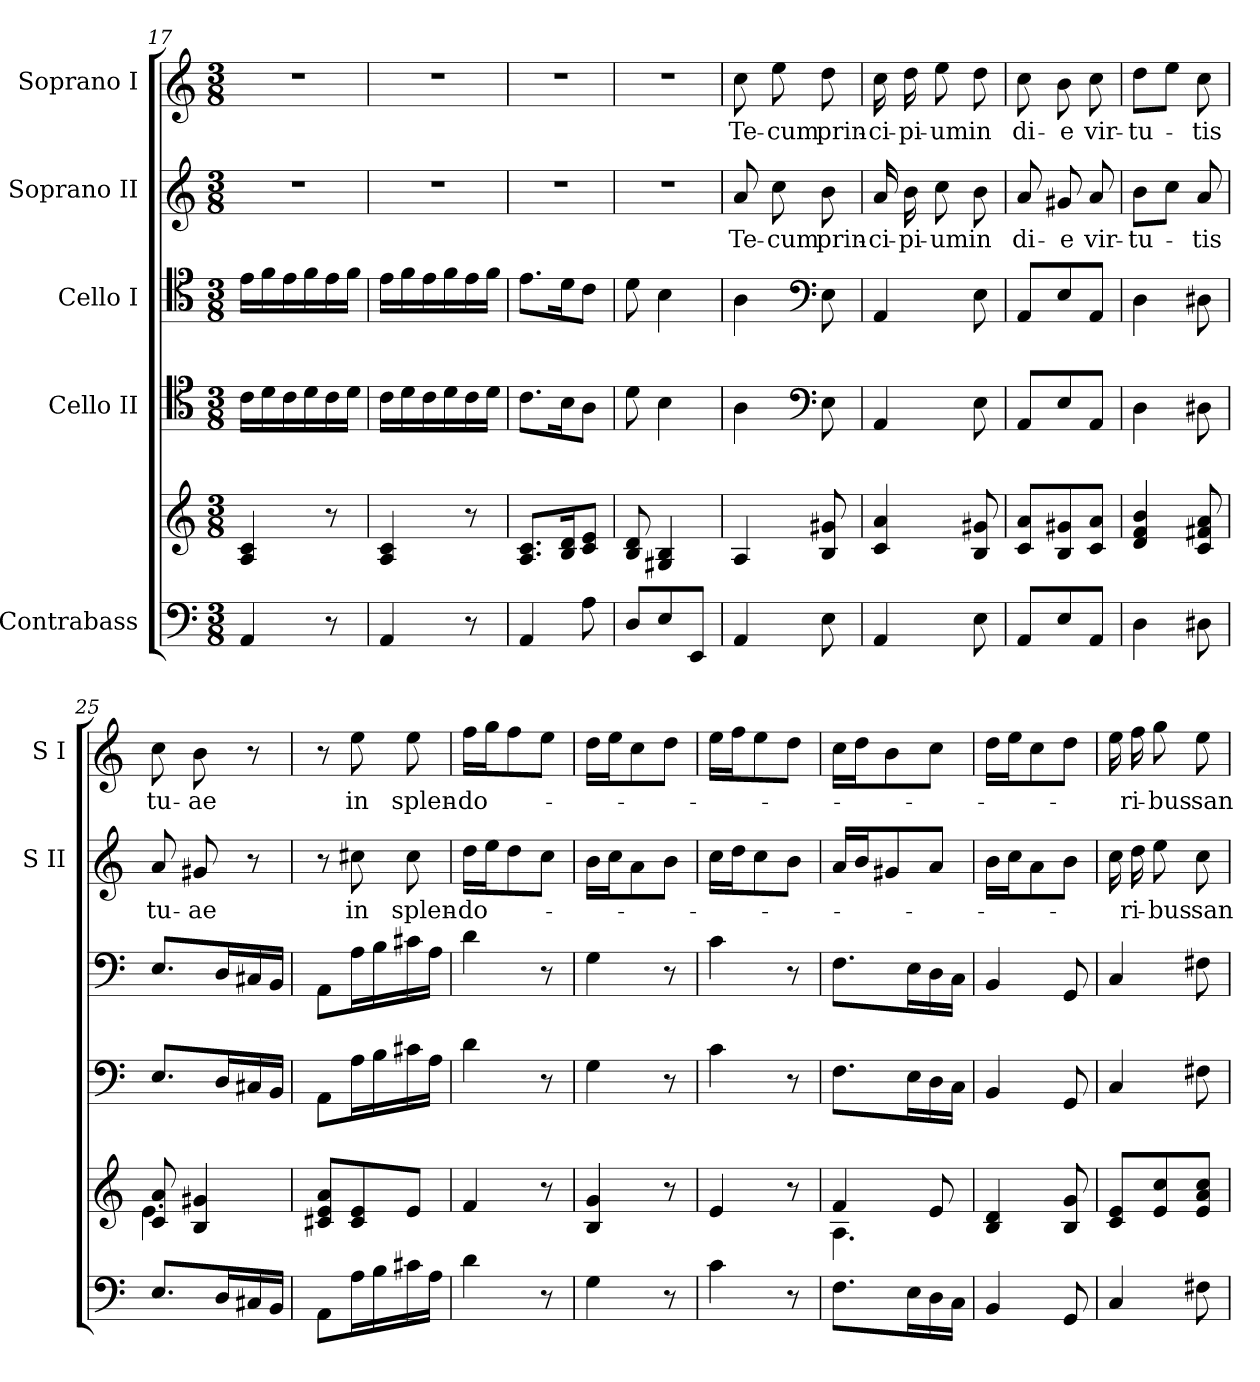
**kern	**kern	**kern	**kern	**kern	**text	**kern	**text
*part6	*part5	*part4	*part3	*part2	*part2	*part1	*part1
*staff6	*staff5	*staff4	*staff3	*staff2	*staff2	*staff1	*staff1
*I"Contrabass	*	*I"Cello II	*I"Cello I	*I"Soprano II	*	*I"Soprano I	*
*	*	*	*	*I'S II	*	*I'S I	*
*clefF4	*clefG2	*clefC4	*clefC4	*clefG2	*	*clefG2	*
*k[]	*k[]	*k[]	*k[]	*k[]	*	*k[]	*
*C:	*C:	*C:	*C:	*C:	*	*C:	*
*M3/8	*M3/8	*M3/8	*M3/8	*M3/8	*	*M3/8	*
=17	=17	=17	=17	=17	=17	=17	=17
4AA/	4A/ 4c/	16c\LL	16e\LL	4.r	.	4.r	.
.	.	16d\	16f\	.	.	.	.
.	.	16c\	16e\	.	.	.	.
.	.	16d\	16f\	.	.	.	.
8r	8r	16c\	16e\	.	.	.	.
.	.	16d\JJ	16f\JJ	.	.	.	.
=18	=18	=18	=18	=18	=18	=18	=18
4AA/	4A/ 4c/	16c\LL	16e\LL	4.r	.	4.r	.
.	.	16d\	16f\	.	.	.	.
.	.	16c\	16e\	.	.	.	.
.	.	16d\	16f\	.	.	.	.
8r	8r	16c\	16e\	.	.	.	.
.	.	16d\JJ	16f\JJ	.	.	.	.
=19	=19	=19	=19	=19	=19	=19	=19
4AA/	8.A/ 8.c/L	8.c\L	8.e\L	4.r	.	4.r	.
.	16B/ 16d/k	16B\k	16d\k	.	.	.	.
8A\	8c/ 8e/J	8A\J	8c\J	.	.	.	.
=20	=20	=20	=20	=20	=20	=20	=20
8D/L	8B/ 8d/	8d\	8d\	4.r	.	4.r	.
8E/	4G#X/ 4B/	4B\	4B\	.	.	.	.
8EE/J	.	.	.	.	.	.	.
=21	=21	=21	=21	=21	=21	=21	=21
!	!	!	!	!	!LO:LY:b	!	!LO:LY:b
4AA/	4A/	4A\	4A\	8a/	Te-	8cc\	Te-
!	!	!	!	!	!LO:LY:b	!	!LO:LY:b
.	.	.	.	8cc\	-cum	8ee\	-cum
*	*	*clefF4	*clefF4	*	*	*	*
!	!	!	!	!	!LO:LY:b	!	!LO:LY:b
8E\	8B/ 8g#X/	8E\	8E\	8b\	prin-	8dd\	prin-
=22	=22	=22	=22	=22	=22	=22	=22
!	!	!	!	!	!LO:LY:b	!	!LO:LY:b
4AA/	4c/ 4a/	4AA/	4AA/	16a/	-ci-	16cc\	-ci-
!	!	!	!	!	!LO:LY:b	!	!LO:LY:b
.	.	.	.	16b\	-pi-	16dd\	-pi-
!	!	!	!	!	!LO:LY:b	!	!LO:LY:b
.	.	.	.	8cc\	-um	8ee\	-um
!	!	!	!	!	!LO:LY:b	!	!LO:LY:b
8E\	8B/ 8g#X/	8E\	8E\	8b\	in	8dd\	in
=23	=23	=23	=23	=23	=23	=23	=23
!	!	!	!	!	!LO:LY:b	!	!LO:LY:b
8AA/L	8c/ 8a/L	8AA/L	8AA/L	8a/	di-	8cc\	di-
!	!	!	!	!	!LO:LY:b	!	!LO:LY:b
8E/	8B/ 8g#X/	8E/	8E/	8g#X/	-e	8b\	-e
!	!	!	!	!	!LO:LY:b	!	!LO:LY:b
8AA/J	8c/ 8a/J	8AA/J	8AA/J	8a/	vir-	8cc\	vir-
!!LO:LB:g=z
=24	=24	=24	=24	=24	=24	=24	=24
!	!	!	!	!	!LO:LY:b	!	!LO:LY:b
4D\	4d/ 4f/ 4b/	4D\	4D\	8b\L	-tu-	8dd\L	-tu-
.	.	.	.	8cc\J	.	8ee\J	.
!	!	!	!	!	!LO:LY:b	!	!LO:LY:b
8D#X\	8c/ 8f#X/ 8a/	8D#X\	8D#X\	8a/	-tis	8cc\	-tis
=25	=25	=25	=25	=25	=25	=25	=25
*	*^	*	*	*	*	*	*
!	!	!	!	!	!	!LO:LY:b	!	!LO:LY:b
8.E/L	8c/ 8a/	4.e\	8.E/L	8.E/L	8a/	tu-	8cc\	tu-
!	!	!	!	!	!	!LO:LY:b	!	!LO:LY:b
.	4B/ 4g#X/	.	.	.	8g#X/	-ae	8b\	-ae
16D/L	.	.	16D/L	16D/L	.	.	.	.
16C#X/	.	.	16C#X/	16C#X/	8r	.	8r	.
16BB/JJ	.	.	16BB/JJ	16BB/JJ	.	.	.	.
*	*v	*v	*	*	*	*	*	*
=26	=26	=26	=26	=26	=26	=26	=26
8AA\L	8c#X/ 8e/ 8a/L	8AA\L	8AA\L	8r	.	8r	.
!	!	!	!	!	!LO:LY:b	!	!LO:LY:b
16A\L	8c#/ 8e/	16A\L	16A\L	8cc#X\	in	8ee\	in
16B\	.	16B\	16B\	.	.	.	.
!	!	!	!	!	!LO:LY:b	!	!LO:LY:b
16c#X\	8e/J	16c#X\	16c#X\	8cc#\	splen-	8ee\	splen-
16A\JJ	.	16A\JJ	16A\JJ	.	.	.	.
=27	=27	=27	=27	=27	=27	=27	=27
!	!	!	!	!	!LO:LY:b	!	!LO:LY:b
4d\	4f/	4d\	4d\	16dd\LL	-do-	16ff\LL	-do-
.	.	.	.	16ee\J	.	16gg\J	.
.	.	.	.	8dd\	.	8ff\	.
8r	8r	8r	8r	8cc\J	.	8ee\J	.
=28	=28	=28	=28	=28	=28	=28	=28
4G\	4B/ 4g/	4G\	4G\	16b\LL	.	16dd\LL	.
.	.	.	.	16cc\J	.	16ee\J	.
.	.	.	.	8a\	.	8cc\	.
8r	8r	8r	8r	8b\J	.	8dd\J	.
=29	=29	=29	=29	=29	=29	=29	=29
4c\	4e/	4c\	4c\	16cc\LL	.	16ee\LL	.
.	.	.	.	16dd\J	.	16ff\J	.
.	.	.	.	8cc\	.	8ee\	.
8r	8r	8r	8r	8b\J	.	8dd\J	.
=30	=30	=30	=30	=30	=30	=30	=30
*	*^	*	*	*	*	*	*
8.F\L	4f/	4.A\	8.F\L	8.F\L	16a/LL	.	16cc\LL	.
.	.	.	.	.	16b/J	.	16dd\J	.
.	.	.	.	.	8g#X/	.	8b\	.
16E\L	.	.	16E\L	16E\L	.	.	.	.
16D\	8e/	.	16D\	16D\	8a/J	.	8cc\J	.
16C\JJ	.	.	16C\JJ	16C\JJ	.	.	.	.
*	*v	*v	*	*	*	*	*	*
=31	=31	=31	=31	=31	=31	=31	=31
4BB/	4B/ 4d/	4BB/	4BB/	16b\LL	.	16dd\LL	.
.	.	.	.	16cc\J	.	16ee\J	.
.	.	.	.	8a\	.	8cc\	.
8GG/	8B/ 8g/	8GG/	8GG/	8b\J	.	8dd\J	.
!!LO:PB:g=z
=32	=32	=32	=32	=32	=32	=32	=32
4C/	8c/ 8e/L	4C/	4C/	16cc\	.	16ee\	.
!	!	!	!	!	!LO:LY:b	!	!LO:LY:b
.	.	.	.	16dd\	-ri-	16ff\	-ri-
!	!	!	!	!	!LO:LY:b	!	!LO:LY:b
.	8e/ 8cc/	.	.	8ee\	-bus	8gg\	-bus
!	!	!	!	!	!LO:LY:b	!	!LO:LY:b
8F#X\	8e/ 8a/ 8cc/J	8F#X\	8F#X\	8cc\	san-	8ee\	san-
=	=	=	=	=	=	=	=
*-	*-	*-	*-	*-	*-	*-	*-
